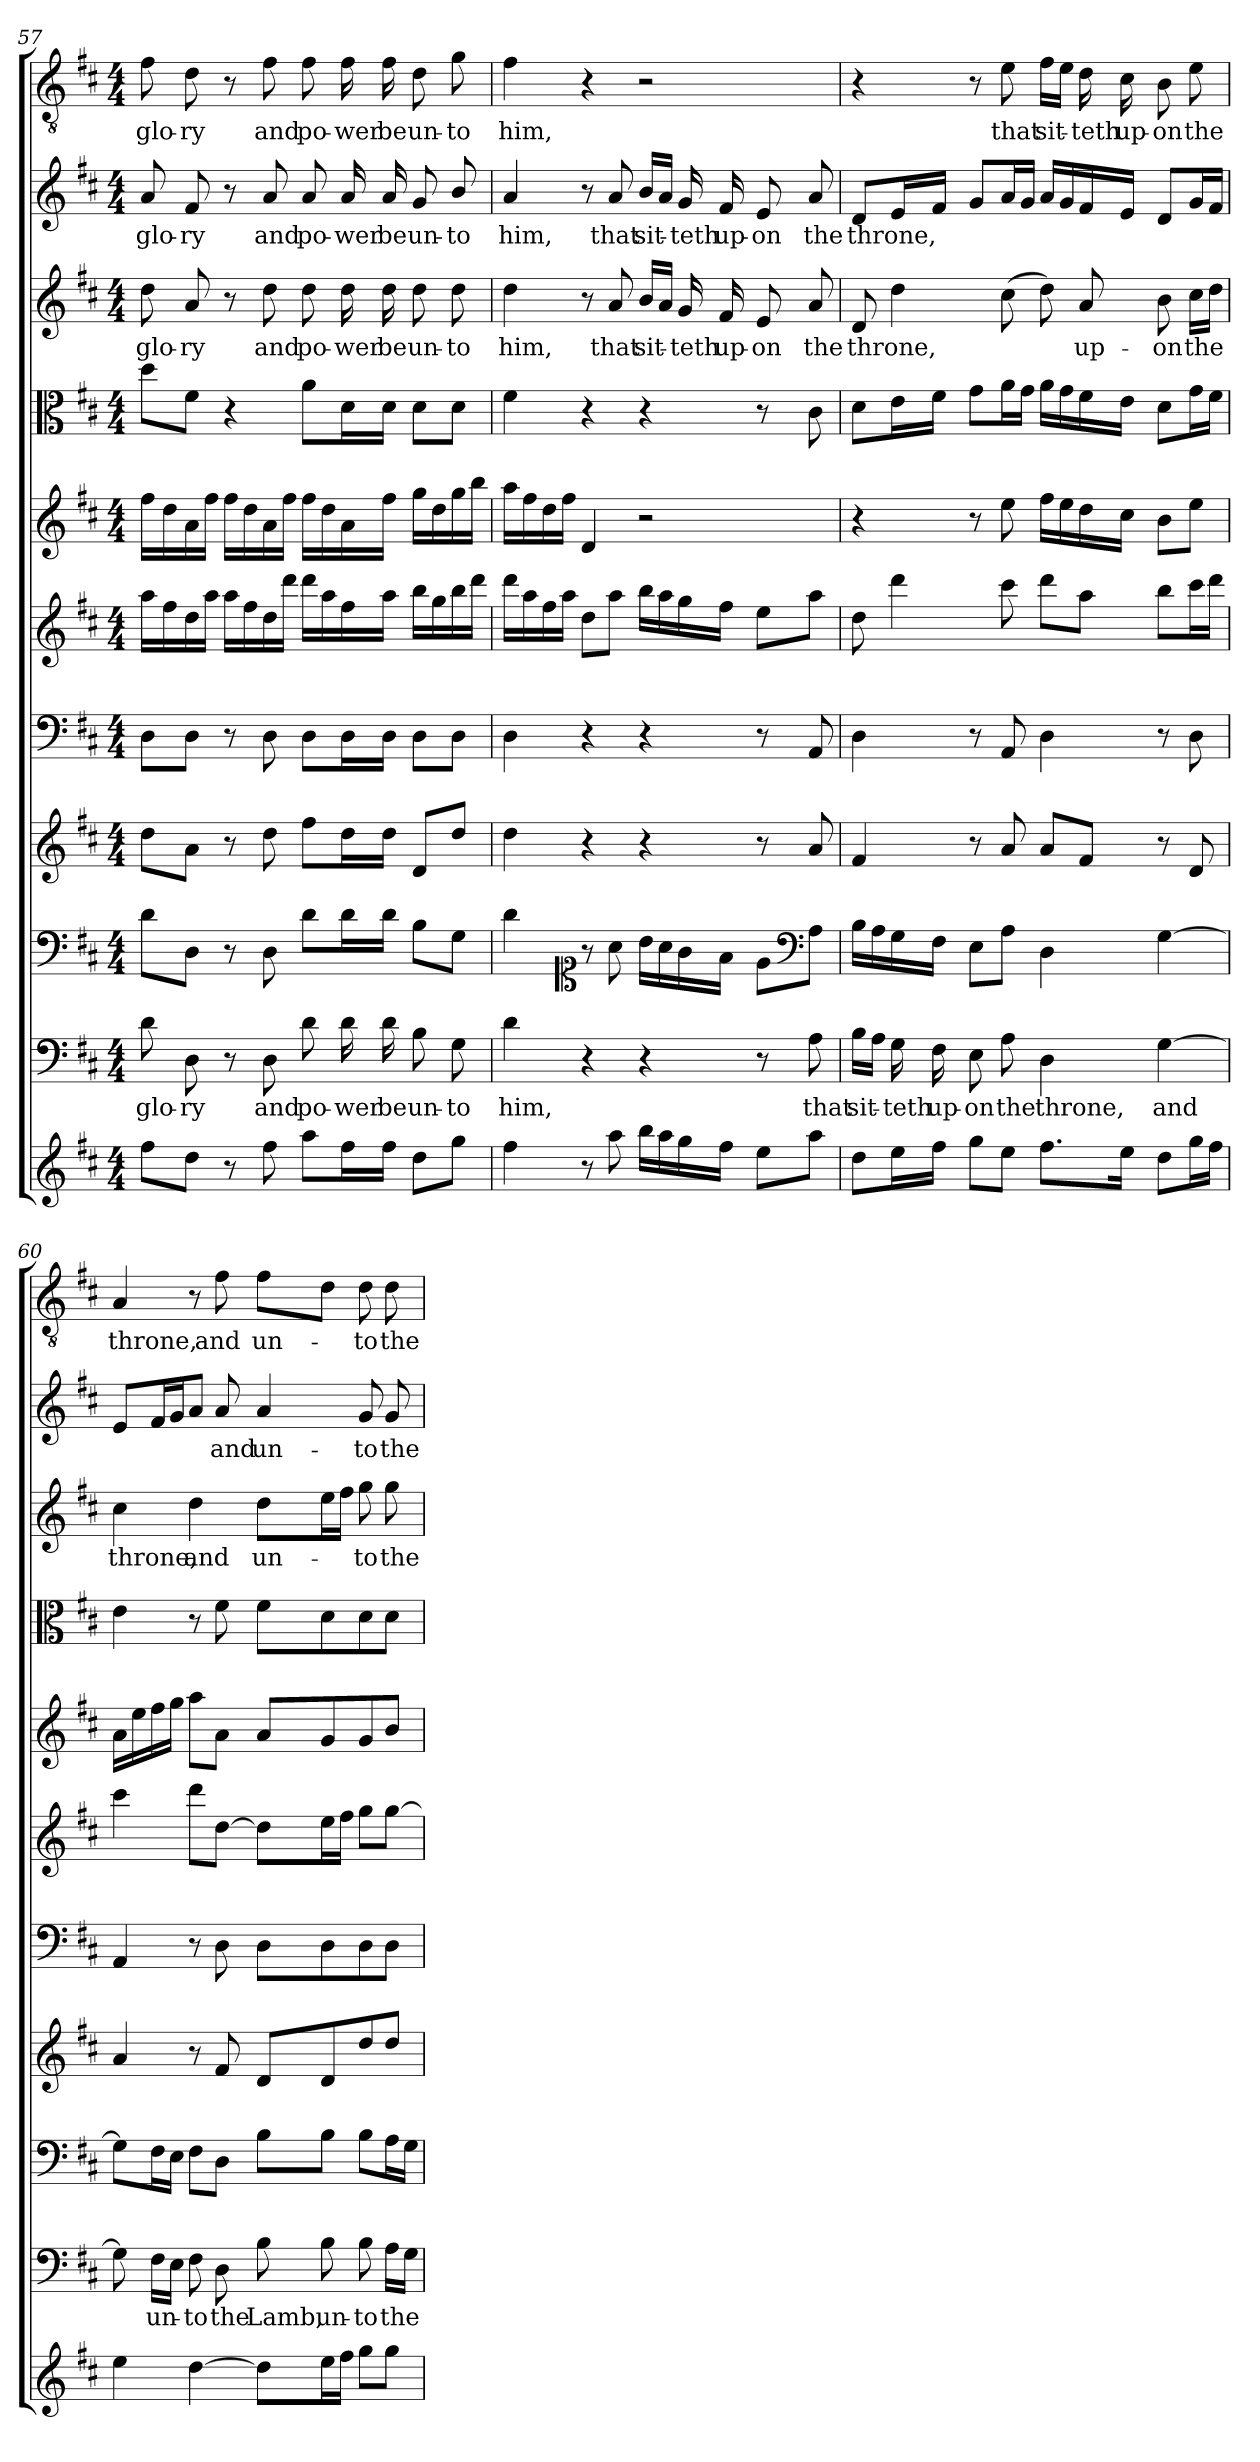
**kern	**kern	**text	**kern	**kern	**kern	**kern	**kern	**kern	**kern	**text	**kern	**text	**kern	**text
*part11	*part10	*part10	*part9	*part8	*part7	*part6	*part5	*part4	*part3	*part3	*part2	*part2	*part1	*part1
*staff11	*staff10	*staff10	*staff9	*staff8	*staff7	*staff6	*staff5	*staff4	*staff3	*staff3	*staff2	*staff2	*staff1	*staff1
*clefG2	*clefF4	*	*clefF4	*clefG2	*clefF4	*clefG2	*clefG2	*clefC3	*clefG2	*	*clefG2	*	*clefGv2	*
*k[f#c#]	*k[f#c#]	*	*k[f#c#]	*k[f#c#]	*k[f#c#]	*k[f#c#]	*k[f#c#]	*k[f#c#]	*k[f#c#]	*	*k[f#c#]	*	*k[f#c#]	*
*D:	*D:	*	*D:	*D:	*D:	*D:	*D:	*D:	*D:	*	*D:	*	*D:	*
*M4/4	*M4/4	*	*M4/4	*M4/4	*M4/4	*M4/4	*M4/4	*M4/4	*M4/4	*	*M4/4	*	*M4/4	*
=57	=57	=57	=57	=57	=57	=57	=57	=57	=57	=57	=57	=57	=57	=57
8ff#\L	8d\	glo-	8d\L	8dd\L	8D\L	16aa\LL	16ff#\LL	8dd\L	8dd\	glo-	8a/	glo-	8f#\	glo-
.	.	.	.	.	.	16ff#\	16dd\	.	.	.	.	.	.	.
8dd\J	8D\	-ry	8D\J	8a\J	8D\J	16dd\	16a\	8f#\J	8a/	-ry	8f#/	-ry	8d\	-ry
.	.	.	.	.	.	16aa\JJ	16ff#\JJ	.	.	.	.	.	.	.
8r	8r	.	8r	8r	8r	16aa\LL	16ff#\LL	4r	8r	.	8r	.	8r	.
.	.	.	.	.	.	16ff#\	16dd\	.	.	.	.	.	.	.
8ff#\	8D\	and	8D\	8dd\	8D\	16dd\	16a\	.	8dd\	and	8a/	and	8f#\	and
.	.	.	.	.	.	16ddd\JJ	16ff#\JJ	.	.	.	.	.	.	.
8aa\L	8d\	po-	8d\L	8ff#\L	8D\L	16ddd\LL	16ff#\LL	8a\L	8dd\	po-	8a/	po-	8f#\	po-
.	.	.	.	.	.	16aa\	16dd\	.	.	.	.	.	.	.
16ff#\L	16d\	-wer	16d\L	16dd\L	16D\L	16ff#\	16a\	16d\L	16dd\	-wer	16a/	-wer	16f#\	-wer
16ff#\JJ	16d\	be	16d\JJ	16dd\JJ	16D\JJ	16aa\JJ	16ff#\JJ	16d\JJ	16dd\	be	16a/	be	16f#\	be
8dd\L	8B\	un-	8B\L	8d/L	8D\L	16bb\LL	16gg\LL	8d\L	8dd\	un-	8g/	un-	8d\	un-
.	.	.	.	.	.	16gg\	16dd\	.	.	.	.	.	.	.
8gg\J	8G\	-to	8G\J	8dd/J	8D\J	16bb\	16gg\	8d\J	8dd\	-to	8b/	-to	8g\	-to
.	.	.	.	.	.	16ddd\JJ	16bb\JJ	.	.	.	.	.	.	.
=58	=58	=58	=58	=58	=58	=58	=58	=58	=58	=58	=58	=58	=58	=58
4ff#\	4d\	him,	4d\	4dd\	4D\	16ddd\LL	16aa\LL	4f#\	4dd\	him,	4a/	him,	4f#\	him,
.	.	.	.	.	.	16aa\	16ff#\	.	.	.	.	.	.	.
.	.	.	.	.	.	16ff#\	16dd\	.	.	.	.	.	.	.
.	.	.	.	.	.	16aa\JJ	16ff#\JJ	.	.	.	.	.	.	.
*	*	*	*clefC1	*	*	*	*	*	*	*	*	*	*	*
8r	4r	.	8r	4r	4r	8dd\L	4d/	4r	8r	.	8r	.	4r	.
8aa\	.	.	8a\	.	.	8aa\J	.	.	8a/	that	8a/	that	.	.
16bb\LL	4r	.	16b\LL	4r	4r	16bb\LL	2r	4r	16b/LL	sit-	16b/LL	sit-	2r	.
16aa\	.	.	16a\	.	.	16aa\	.	.	16a/JJ	.	16a/JJ	.	.	.
16gg\	.	.	16g\	.	.	16gg\	.	.	16g/	-teth	16g/	-teth	.	.
16ff#\JJ	.	.	16f#\JJ	.	.	16ff#\JJ	.	.	16f#/	up-	16f#/	up-	.	.
8ee\L	8r	.	8e\L	8r	8r	8ee\L	.	8r	8e/	-on	8e/	-on	.	.
*	*	*	*clefF4	*	*	*	*	*	*	*	*	*	*	*
8aa\J	8A\	that	8A\J	8a/	8AA/	8aa\J	.	8c#\	8a/	the	8a/	the	.	.
=59	=59	=59	=59	=59	=59	=59	=59	=59	=59	=59	=59	=59	=59	=59
8dd\L	16B\LL	sit-	16B\LL	4f#/	4D\	8dd\	4r	8d\L	8d/	throne,	8d/L	throne,	4r	.
.	16A\JJ	.	16A\	.	.	.	.	.	.	.	.	.	.	.
16ee\L	16G\	-teth	16G\	.	.	4ddd\	.	16e\L	4dd\	.	16e/L	.	.	.
16ff#\JJ	16F#\	up-	16F#\JJ	.	.	.	.	16f#\JJ	.	.	16f#/JJ	.	.	.
8gg\L	8E\	-on	8E\L	8r	8r	.	8r	8g\L	.	.	8g/L	.	8r	.
8ee\J	8A\	the	8A\J	8a/	8AA/	8ccc#\	8ee\	16a\L	(8cc#\	.	16a/L	.	8e\	that
.	.	.	.	.	.	.	.	16g\JJ	.	.	16g/JJ	.	.	.
8.ff#\L	4D\	throne,	4D\	8a/L	4D\	8ddd\L	16ff#\LL	16a\LL	8dd\)	.	16a/LL	.	16f#\LL	sit-
.	.	.	.	.	.	.	16ee\	16g\	.	.	16g/	.	16e\JJ	.
.	.	.	.	8f#/J	.	8aa\J	16dd\	16f#\	8a/	up-	16f#/	.	16d\	-teth
16ee\Jk	.	.	.	.	.	.	16cc#\JJ	16e\JJ	.	.	16e/JJ	.	16c#\	up-
8dd\L	[4G\	and	[4G\	8r	8r	8bb\L	8b\L	8d\L	8b\	-on	8d/L	.	8B\	-on
16gg\L	.	.	.	8d/	8D\	16ccc#\L	8ee\J	16g\L	16cc#\LL	the	16g/L	.	8e\	the
16ff#\JJ	.	.	.	.	.	16ddd\JJ	.	16f#\JJ	16dd\JJ	.	16f#/JJ	.	.	.
=60	=60	=60	=60	=60	=60	=60	=60	=60	=60	=60	=60	=60	=60	=60
4ee\	8G\]	.	8G\L]	4a/	4AA/	4ccc#\	16a\LL	4e\	4cc#\	throne,	8e/L	.	4A/	throne,
.	.	.	.	.	.	.	16ee\	.	.	.	.	.	.	.
.	16F#\LL	un-	16F#\L	.	.	.	16ff#\	.	.	.	16f#/L	.	.	.
.	16E\JJ	.	16E\JJ	.	.	.	16gg\JJ	.	.	.	16g/J	.	.	.
[4dd\	8F#\	-to	8F#\L	8r	8r	8ddd\L	8aa\L	8r	4dd\	and	8a/J	.	8r	.
.	8D\	the	8D\J	8f#/	8D\	[8dd\J	8a\J	8f#\	.	.	8a/	and	8f#\	and
8dd\L]	8B\	Lamb,	8B\L	8d/L	8D\L	8dd\L]	8a/L	8f#\L	8dd\L	un-	4a/	un-	8f#\L	un-
16ee\L	8B\	un-	8B\J	8d/	8D\	16ee\L	8g/	8d\	16ee\L	.	.	.	8d\J	.
16ff#\JJ	.	.	.	.	.	16ff#\JJ	.	.	16ff#\JJ	.	.	.	.	.
8gg\L	8B\	-to	8B\L	8dd/	8D\	8gg\L	8g/	8d\	8gg\	-to	8g/	-to	8d\	-to
8gg\J	16A\LL	the	16A\L	8dd/J	8D\J	[8gg\J	8b/J	8d\J	8gg\	the	8g/	the	8d\	the
.	16G\JJ	.	16G\JJ	.	.	.	.	.	.	.	.	.	.	.
=	=	=	=	=	=	=	=	=	=	=	=	=	=	=
*-	*-	*-	*-	*-	*-	*-	*-	*-	*-	*-	*-	*-	*-	*-
